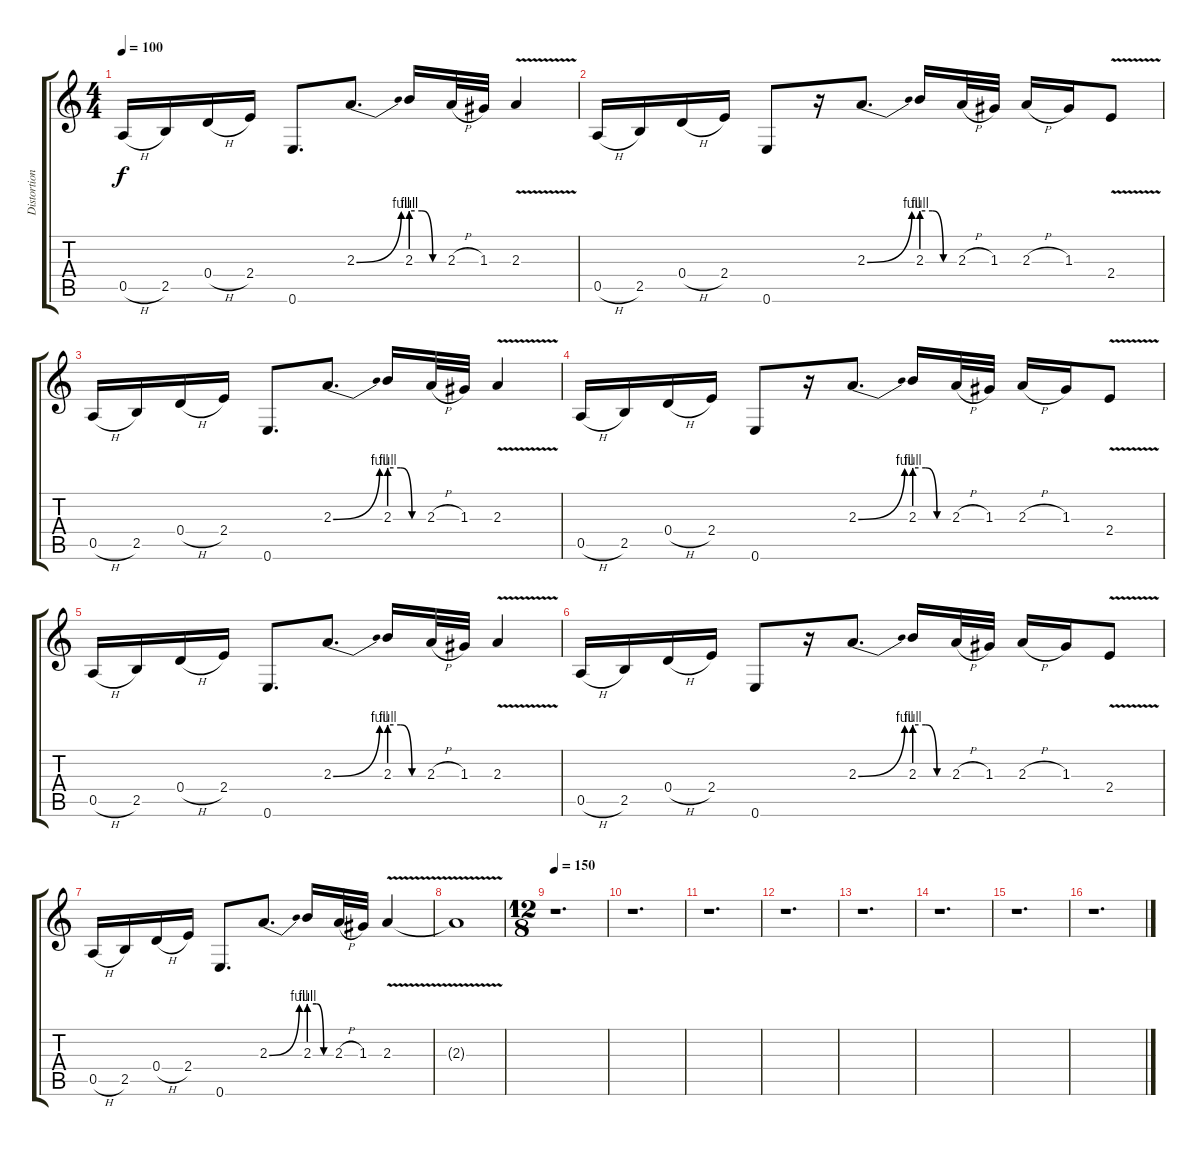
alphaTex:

\track ("Distortion Guitar 1" "Distortion") {instrument distortionguitar}
\staff {score tabs}
\tuning (E4 B3 G3 D3 A2 E2) {hide}
\ts (4 4)
\tempo 100
\clef g2
\ks c
0.5{h}.16{dy f} 2.5.16 0.4{h}.16 2.4.16 0.6.8{d} 2.3{be (bend 0 0 60 4)}.8{d} 2.3{be (custom 0 4 20 4 40 0 60 0)}.16 2.3{h}.32 1.3.32 2.3{v}.4 |
0.5{h}.16 2.5.16 0.4{h}.16 2.4.16 0.6.8 r.16 2.3{be (bend 0 0 60 4)}.8{d} 2.3{be (custom 0 4 20 4 40 0 60 0)}.16 2.3{h}.32 1.3.32 2.3{h}.16 1.3.16 2.4{v}.8 |
0.5{h}.16 2.5.16 0.4{h}.16 2.4.16 0.6.8{d} 2.3{be (bend 0 0 60 4)}.8{d} 2.3{be (custom 0 4 20 4 40 0 60 0)}.16 2.3{h}.32 1.3.32 2.3{v}.4 |
0.5{h}.16 2.5.16 0.4{h}.16 2.4.16 0.6.8 r.16 2.3{be (bend 0 0 60 4)}.8{d} 2.3{be (custom 0 4 20 4 40 0 60 0)}.16 2.3{h}.32 1.3.32 2.3{h}.16 1.3.16 2.4{v}.8 |
0.5{h}.16 2.5.16 0.4{h}.16 2.4.16 0.6.8{d} 2.3{be (bend 0 0 60 4)}.8{d} 2.3{be (custom 0 4 20 4 40 0 60 0)}.16 2.3{h}.32 1.3.32 2.3{v}.4 |
0.5{h}.16 2.5.16 0.4{h}.16 2.4.16 0.6.8 r.16 2.3{be (bend 0 0 60 4)}.8{d} 2.3{be (custom 0 4 20 4 40 0 60 0)}.16 2.3{h}.32 1.3.32 2.3{h}.16 1.3.16 2.4{v}.8 |
0.5{h}.16 2.5.16 0.4{h}.16 2.4.16 0.6.8{d} 2.3{be (bend 0 0 60 4)}.8{d} 2.3{be (custom 0 4 20 4 40 0 60 0)}.16 2.3{h}.32 1.3.32 2.3{v}.4 |
2.3{t}.1 |
\ts (12 8)
\tempo 150
r.1{d} |
r.1{d} |
r.1{d} |
r.1{d} |
r.1{d} |
r.1{d} |
r.1{d} |
r.1{d}
